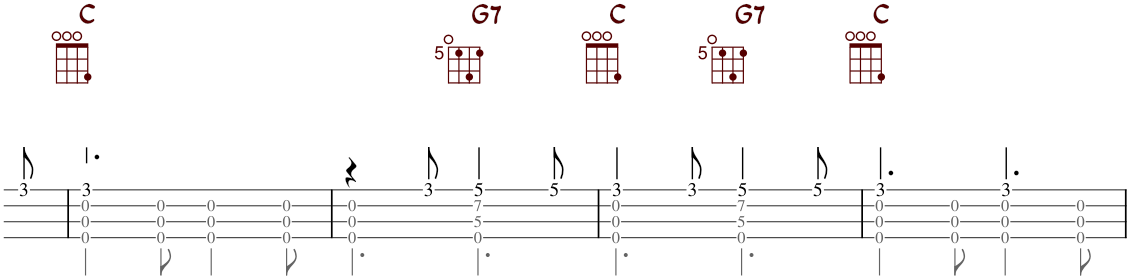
**kern	**harte
*part1	*part1
*staff1	*
*I"Ukulélé [Tablature]	*
!!LO:PB:g=z
*k[]	*
*M6/8	*
=21	=21
8cc/	.
=22	=22
*^	*
2.cc/	4g!i\ 4c!i\ 4e!i\	C:maj
.	8g!i\ 8c!i\ 8e!i\	.
.	4g!i\ 4c!i\ 4e!i\	.
.	8g!i\ 8c!i\ 8e!i\	.
=23	=23	=23
4r	4.g!i\ 4.c!i\ 4.e!i\	.
8cc/	.	.
!	!	!LO:H:kt=7
4dd/	4.g!i\ 4.f!i\ 4.b!i\	G:7
8dd/	.	.
=24	=24	=24
4cc/	4.g!i\ 4.c!i\ 4.e!i\	C:maj
8cc/	.	.
!	!	!LO:H:kt=7
4dd/	4.g!i\ 4.f!i\ 4.b!i\	G:7
8dd/	.	.
=25	=25	=25
4.cc/	4g!i\ 4c!i\ 4e!i\	C:maj
.	8g!i\ 8c!i\ 8e!i\	.
4.cc/	4g!i\ 4c!i\ 4e!i\	.
.	8g!i\ 8c!i\ 8e!i\	.
*v	*v	*
=	=
*-	*-
